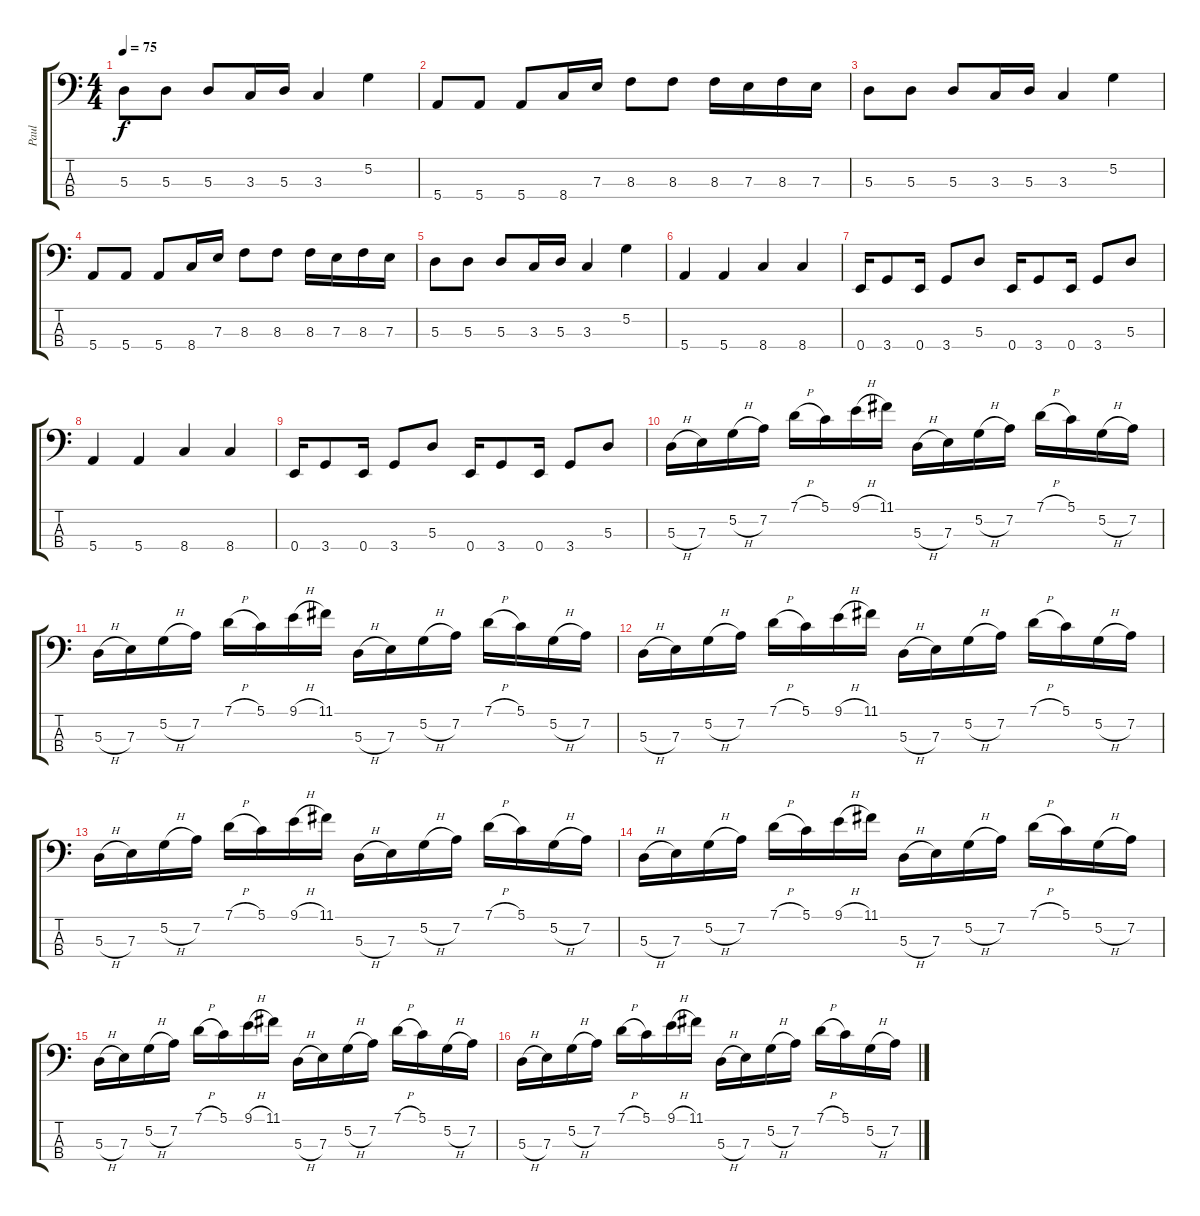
\track ("Paul" "Paul") {instrument electricbassfinger}
\staff {score tabs}
\tuning (G2 D2 A1 E1) {hide}
\ts (4 4)
\tempo 75
\clef f4
\ks c
5.3.8{dy f} 5.3.8 5.3.8 3.3.16 5.3.16 3.3.4 5.2.4 |
5.4.8 5.4.8 5.4.8 8.4.16 7.3.16 8.3.8 8.3.8 8.3.16 7.3.16 8.3.16 7.3.16 |
5.3.8 5.3.8 5.3.8 3.3.16 5.3.16 3.3.4 5.2.4 |
5.4.8 5.4.8 5.4.8 8.4.16 7.3.16 8.3.8 8.3.8 8.3.16 7.3.16 8.3.16 7.3.16 |
5.3.8 5.3.8 5.3.8 3.3.16 5.3.16 3.3.4 5.2.4 |
5.4.4 5.4.4 8.4.4 8.4.4 |
0.4.16 3.4.8 0.4.16 3.4.8 5.3.8 0.4.16 3.4.8 0.4.16 3.4.8 5.3.8 |
5.4.4 5.4.4 8.4.4 8.4.4 |
0.4.16 3.4.8 0.4.16 3.4.8 5.3.8 0.4.16 3.4.8 0.4.16 3.4.8 5.3.8 |
5.3{h}.16 7.3.16 5.2{h}.16 7.2.16 7.1{h}.16 5.1.16 9.1{h}.16 11.1.16 5.3{h}.16 7.3.16 5.2{h}.16 7.2.16 7.1{h}.16 5.1.16 5.2{h}.16 7.2.16 |
5.3{h}.16 7.3.16 5.2{h}.16 7.2.16 7.1{h}.16 5.1.16 9.1{h}.16 11.1.16 5.3{h}.16 7.3.16 5.2{h}.16 7.2.16 7.1{h}.16 5.1.16 5.2{h}.16 7.2.16 |
5.3{h}.16 7.3.16 5.2{h}.16 7.2.16 7.1{h}.16 5.1.16 9.1{h}.16 11.1.16 5.3{h}.16 7.3.16 5.2{h}.16 7.2.16 7.1{h}.16 5.1.16 5.2{h}.16 7.2.16 |
5.3{h}.16 7.3.16 5.2{h}.16 7.2.16 7.1{h}.16 5.1.16 9.1{h}.16 11.1.16 5.3{h}.16 7.3.16 5.2{h}.16 7.2.16 7.1{h}.16 5.1.16 5.2{h}.16 7.2.16 |
5.3{h}.16 7.3.16 5.2{h}.16 7.2.16 7.1{h}.16 5.1.16 9.1{h}.16 11.1.16 5.3{h}.16 7.3.16 5.2{h}.16 7.2.16 7.1{h}.16 5.1.16 5.2{h}.16 7.2.16 |
5.3{h}.16 7.3.16 5.2{h}.16 7.2.16 7.1{h}.16 5.1.16 9.1{h}.16 11.1.16 5.3{h}.16 7.3.16 5.2{h}.16 7.2.16 7.1{h}.16 5.1.16 5.2{h}.16 7.2.16 |
5.3{h}.16 7.3.16 5.2{h}.16 7.2.16 7.1{h}.16 5.1.16 9.1{h}.16 11.1.16 5.3{h}.16 7.3.16 5.2{h}.16 7.2.16 7.1{h}.16 5.1.16 5.2{h}.16 7.2.16
